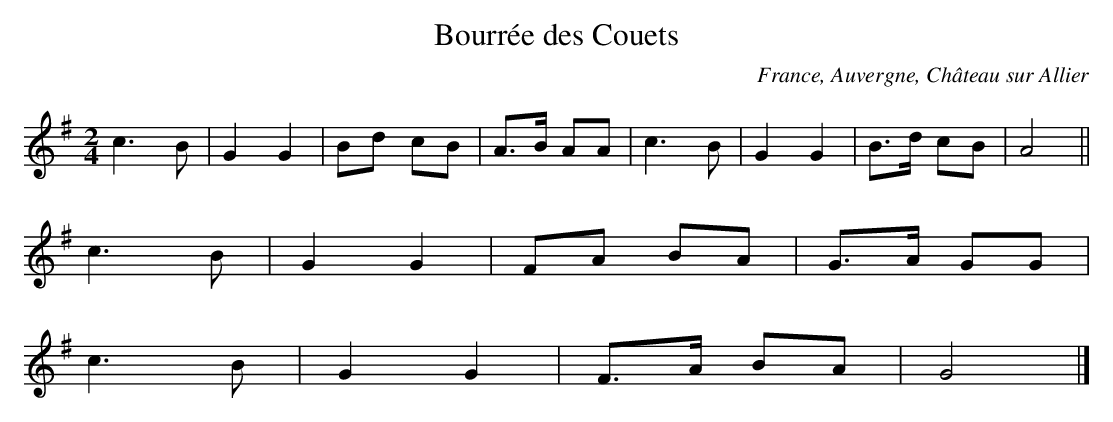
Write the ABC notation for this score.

X:1
T: Bourr\'ee des Couets
O: France, Auvergne, Château sur Allier
M: 2/4
L: 1/8
K: G
c3 B | G2 G2 | Bd  cB | A>B AA |\
c3 B | G2 G2 | B>d cB | A4     ||
c3 B | G2 G2 | FA  BA | G>A GG |
c3 B | G2 G2 | F>A BA | G4     |]
